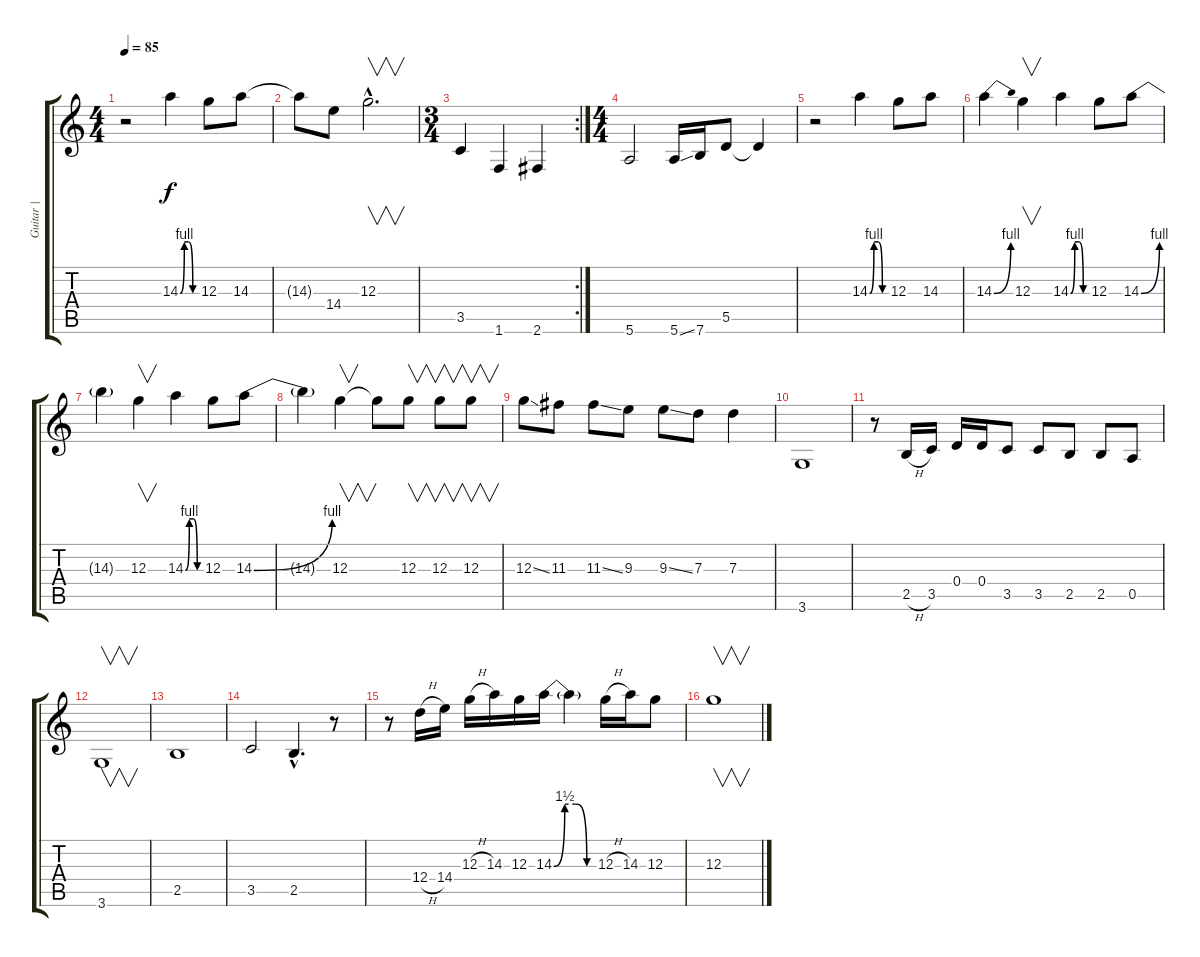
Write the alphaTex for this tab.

\track ("Guitar |" "Guitar |") {instrument overdrivenguitar}
\staff {score tabs}
\tuning (E4 B3 G3 D3 A2 E2) {hide}
\ts (4 4)
\tempo 85
\clef g2
\ks c
r.2{dy f} 14.3{be (custom 0 0 15 4 30 4 45 0 60 0)}.4 12.3.8 14.3.8 |
14.3{t}.8 14.4.8 12.3{hac}.2{v d} |
\rc 2
\ts (3 4)
3.5.4 1.6.4 2.6.4 |
\ts (4 4)
5.6.2 5.6{ss}.16 7.6.16 5.5.8 5.5{t}.4 |
r.2 14.3{be (custom 0 0 15 4 30 4 45 0 60 0)}.4 12.3.8 14.3.8 |
14.3{be (bend 0 0 60 4)}.4 12.3.4{v} 14.3{be (custom 0 0 15 4 30 4 45 0 60 0)}.4 12.3.8 14.3{be (bend 0 0 60 4)}.8 |
14.3{t}.4 12.3.4{v} 14.3{be (custom 0 0 15 4 30 4 45 0 60 0)}.4 12.3.8 14.3{be (bend 0 0 60 4)}.8 |
14.3{t}.4 12.3.4{v} 12.3{t}.8 12.3.8{v} 12.3.8{v} 12.3.8{v} |
12.3{ss}.8 11.3.8 11.3{ss}.8 9.3.8 9.3{ss}.8 7.3.8 7.3.4 |
3.6.1 |
r.8 2.5{h}.16 3.5.16 0.4.16 0.4.16 3.5.8 3.5.8 2.5.8 2.5.8 0.5.8 |
3.6.1{v} |
2.5.1 |
3.5.2 2.5{hac}.4{d} r.8 |
r.8 12.4{h}.16 14.4.16 12.3{h}.16 14.3.16 12.3.16 14.3{be (custom 0 0 15 6 30 6 45 0 60 0)}.16 14.3{t}.4 12.3{h}.16 14.3.16 12.3.8 |
12.3.1{v}
